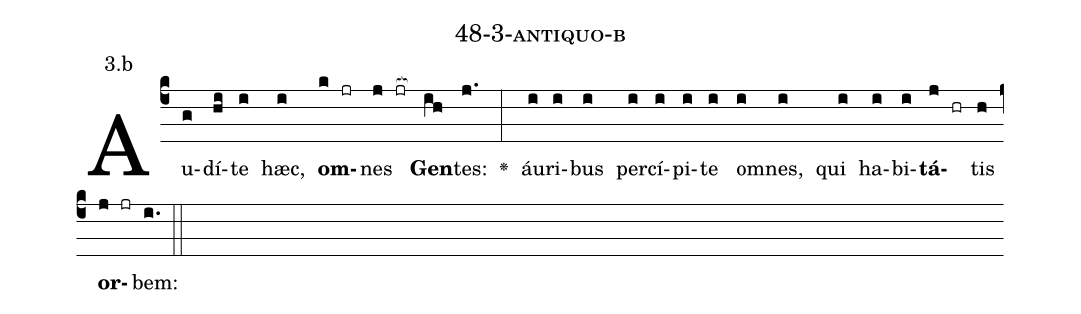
name: 48-3-antiquo-b;
annotation: 3.b;
%%
(c4)Au(g)dí(hi)te(i) hæc,(i) <b>om</b>(k jr)nes(j jr[ocb:1{]) <b>Gen</b>(ih[ocb:0}])tes:(j.) <v>\greheightstar</v>(:) áu(i)ri(i)bus(i) per(i)cí(i)pi(i)te(i) om(i)nes,(i) qui(i) ha(i)bi(i)<b>tá</b>(j hr)tis(h) <b>or</b>(j jr)bem:(i.) (::)


%E(i) u(i) o(j) u(h) a(j) e.(i.) (::)
